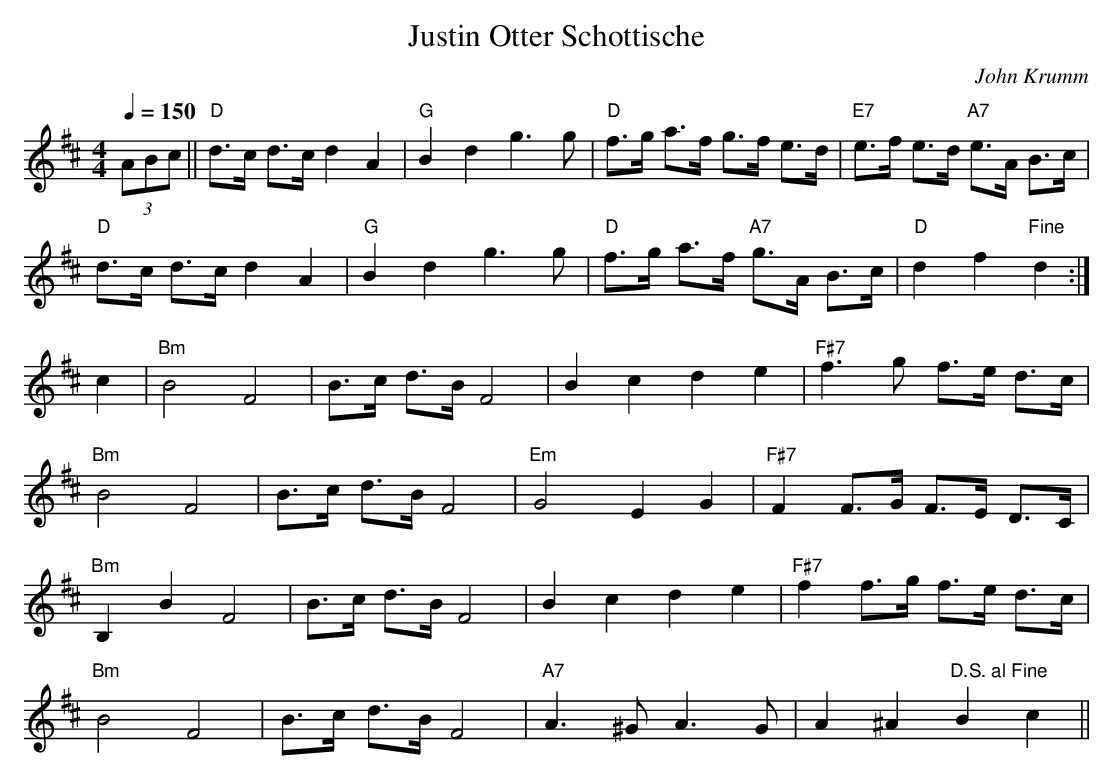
X:1
T: Justin Otter Schottische
C:John Krumm
M:4/4
Q:1/4=150
K:D
(3ABc ||"D"d>c d>cd2A2|"G"B2d2g3g|"D"f>g a>f g>f e>d|"E7"e>f e>d "A7"e>A B>c|
"D"d>c d>cd2A2|"G"B2d2g3g|"D"f>g a>f "A7"g>A B>c|"D"d2f2"Fine"d2:|
c2|"Bm"B4 F4|B>c d>B F4|B2 c2 d2 e2|"F#7"f3g f>e d>c|
"Bm"B4 F4|B>c d>B F4|"Em"G4 E2G2|"F#7"F2 F>G F>E D>C|
"Bm"B,2B2 F4|B>c d>B F4|B2c2d2e2|"F#7"f2f>g f>e d>c|
"Bm"B4 F4|B>c d>B F4|"A7"A3^GA3G|A2 ^A2 "D.S. al Fine"B2 c2||
